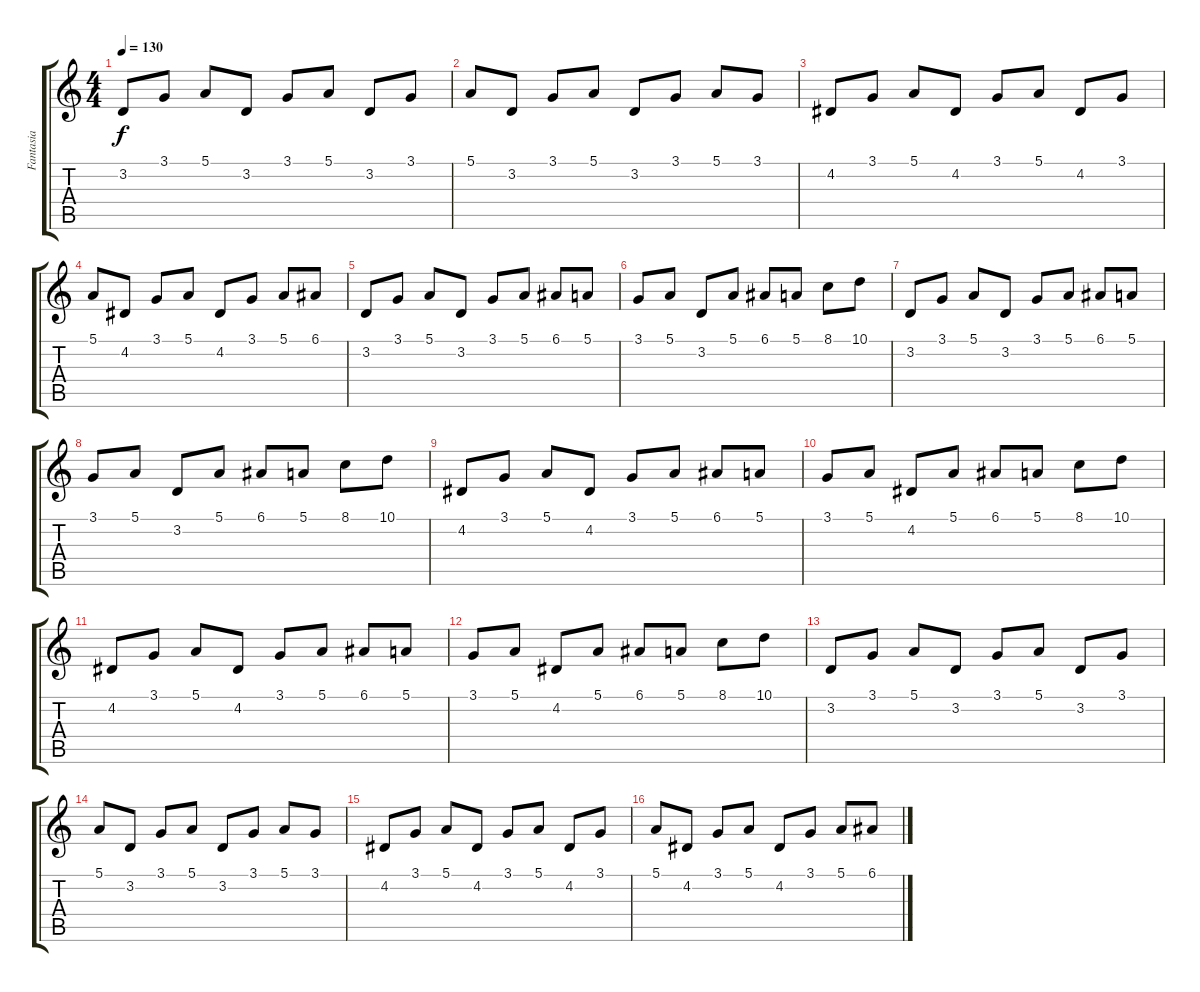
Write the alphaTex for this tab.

\track ("Fantasia" "Fantasia") {instrument fx5brightness}
\staff {score tabs}
\tuning (E4 B3 G3 D3 A2 E2) {hide}
\ts (4 4)
\tempo 130
\clef g2
\ks c
3.2.8{dy f} 3.1.8 5.1.8 3.2.8 3.1.8 5.1.8 3.2.8 3.1.8 |
5.1.8 3.2.8 3.1.8 5.1.8 3.2.8 3.1.8 5.1.8 3.1.8 |
4.2.8 3.1.8 5.1.8 4.2.8 3.1.8 5.1.8 4.2.8 3.1.8 |
5.1.8 4.2.8 3.1.8 5.1.8 4.2.8 3.1.8 5.1.8 6.1.8 |
3.2.8 3.1.8 5.1.8 3.2.8 3.1.8 5.1.8 6.1.8 5.1.8 |
3.1.8 5.1.8 3.2.8 5.1.8 6.1.8 5.1.8 8.1.8 10.1.8 |
3.2.8 3.1.8 5.1.8 3.2.8 3.1.8 5.1.8 6.1.8 5.1.8 |
3.1.8 5.1.8 3.2.8 5.1.8 6.1.8 5.1.8 8.1.8 10.1.8 |
4.2.8 3.1.8 5.1.8 4.2.8 3.1.8 5.1.8 6.1.8 5.1.8 |
3.1.8 5.1.8 4.2.8 5.1.8 6.1.8 5.1.8 8.1.8 10.1.8 |
4.2.8 3.1.8 5.1.8 4.2.8 3.1.8 5.1.8 6.1.8 5.1.8 |
3.1.8 5.1.8 4.2.8 5.1.8 6.1.8 5.1.8 8.1.8 10.1.8 |
3.2.8 3.1.8 5.1.8 3.2.8 3.1.8 5.1.8 3.2.8 3.1.8 |
5.1.8 3.2.8 3.1.8 5.1.8 3.2.8 3.1.8 5.1.8 3.1.8 |
4.2.8 3.1.8 5.1.8 4.2.8 3.1.8 5.1.8 4.2.8 3.1.8 |
5.1.8 4.2.8 3.1.8 5.1.8 4.2.8 3.1.8 5.1.8 6.1.8
